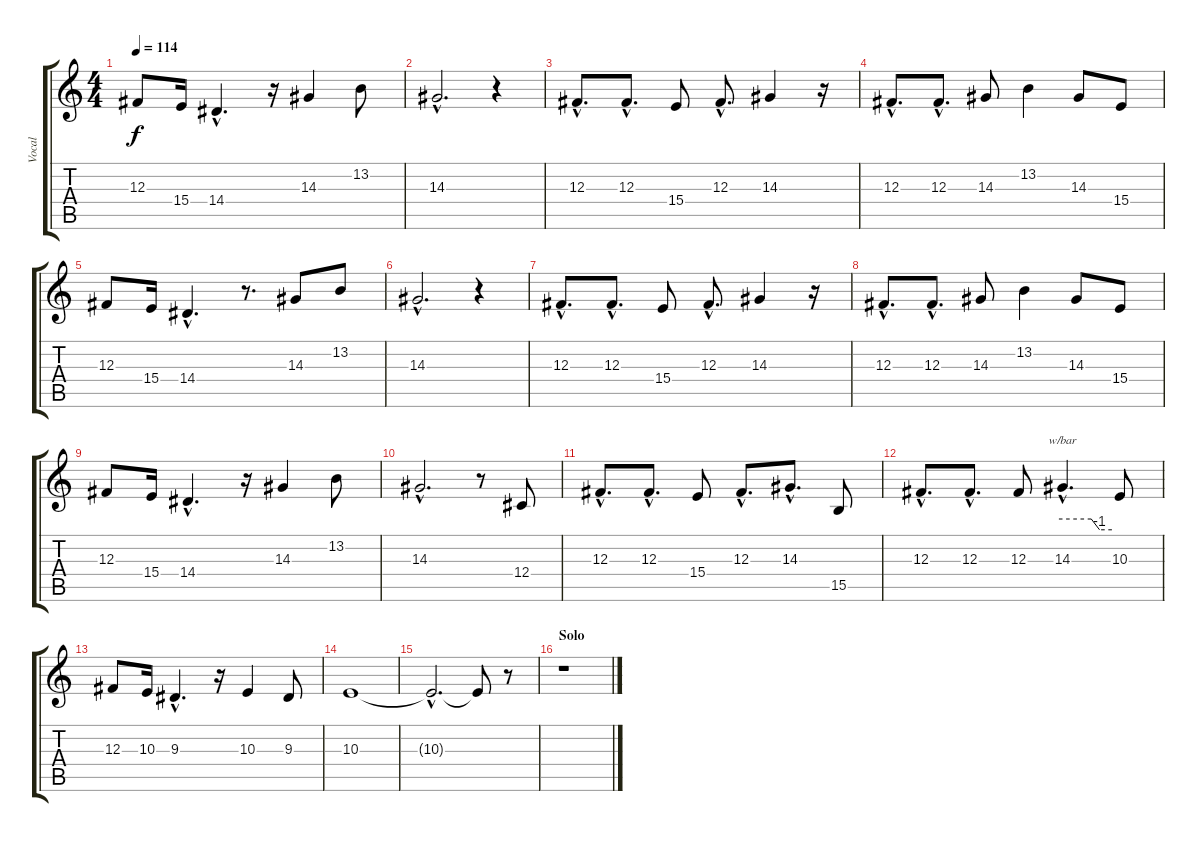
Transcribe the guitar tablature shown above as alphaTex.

\track ("Vocal" "Vocal") {instrument viola}
\staff {score tabs}
\tuning (Eb4 Bb3 Gb3 Db3 Ab2 Eb2) {hide}
\ts (4 4)
\tempo 114
\clef g2
\ks c
12.3.8{dy f} 15.4.16 14.4{hac}.4{d} r.16 14.3.4 13.2.8 |
14.3{hac}.2{d} r.4 |
12.3{hac}.8{d} 12.3{hac}.8{d} 15.4.8 12.3{hac}.8{d} 14.3.4 r.16 |
12.3{hac}.8{d} 12.3{hac}.8{d} 14.3.8 13.2.4 14.3.8 15.4.8 |
12.3.8 15.4.16 14.4{hac}.4{d} r.8{d} 14.3.8 13.2.8 |
14.3{hac}.2{d} r.4 |
12.3{hac}.8{d} 12.3{hac}.8{d} 15.4.8 12.3{hac}.8{d} 14.3.4 r.16 |
12.3{hac}.8{d} 12.3{hac}.8{d} 14.3.8 13.2.4 14.3.8 15.4.8 |
12.3.8 15.4.16 14.4{hac}.4{d} r.16 14.3.4 13.2.8 |
14.3{hac}.2{d} r.8 12.4.8 |
12.3{hac}.8{d} 12.3{hac}.8{d} 15.4.8 12.3{hac}.8{d} 14.3{hac}.8{d} 15.5.8 |
12.3{hac}.8{d} 12.3{hac}.8{d} 12.3.8 14.3{hac}.4{d tbe (custom default 0 0 35 0 45 -4 60 -4)} 10.3.8 |
12.3.8 10.3.16 9.3{hac}.4{d} r.16 10.3.4 9.3.8 |
10.3.1 |
10.3{hac t}.2{d} 10.3{t}.8 r.8 |
\section ("" "Solo")
r.1
